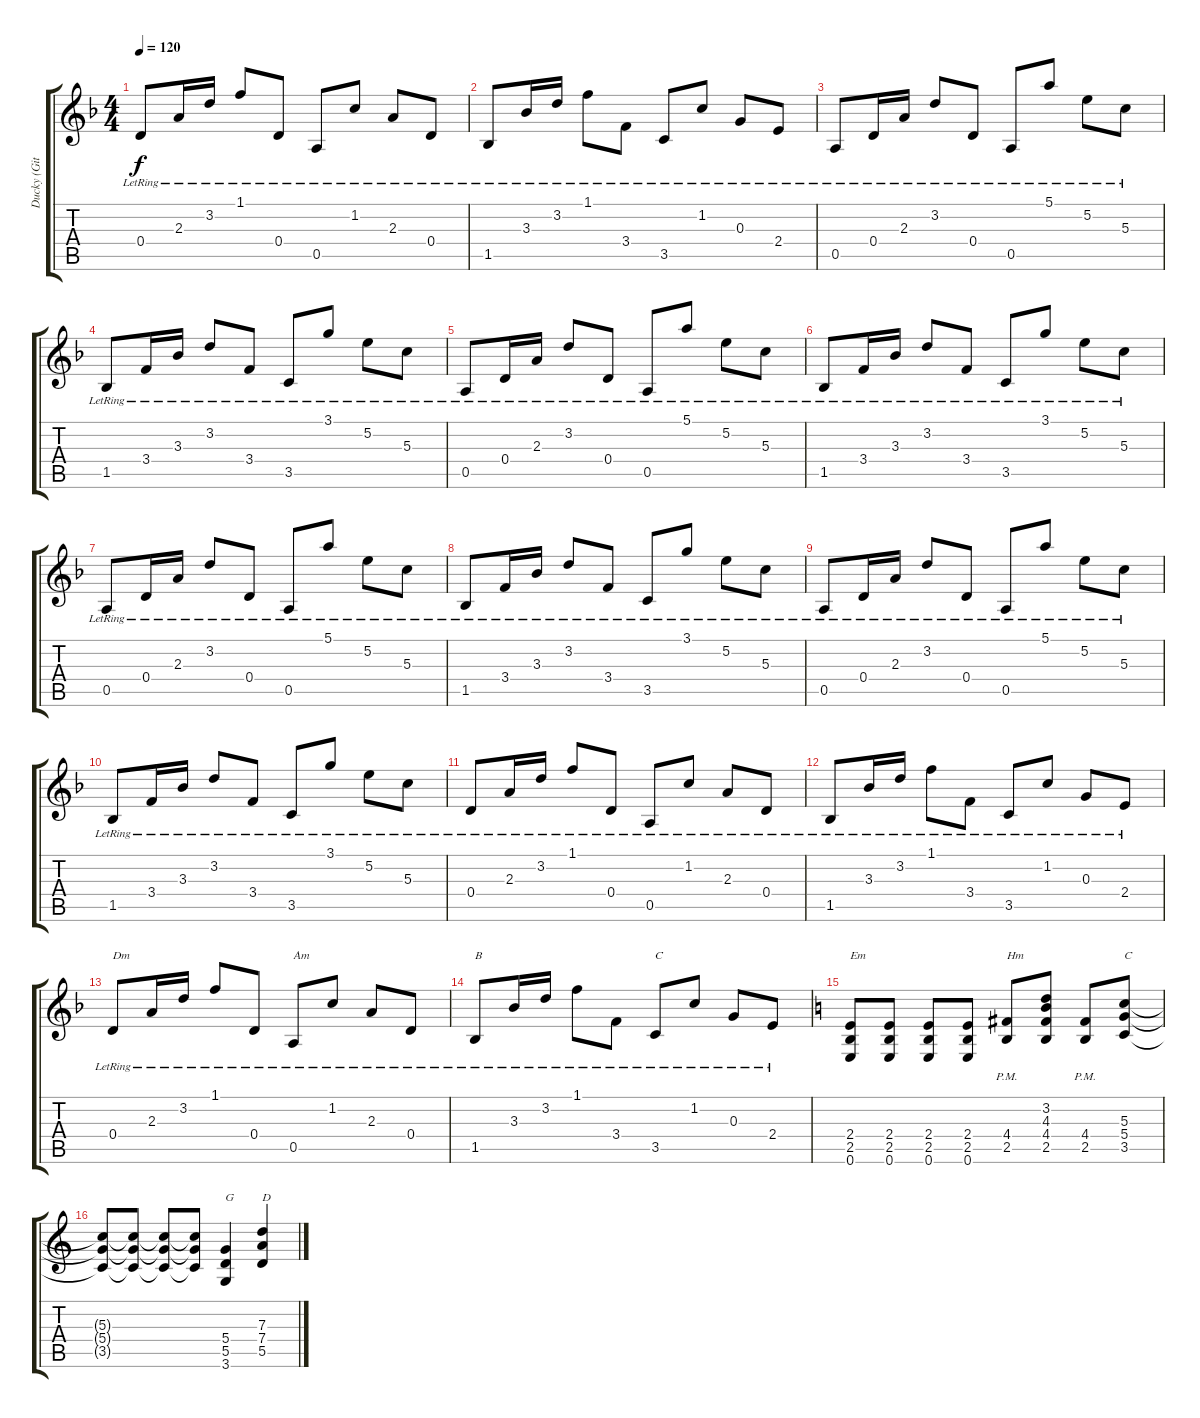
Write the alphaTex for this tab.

\track ("Ducky (Gitarre)" "Ducky (Git") {instrument acousticguitarsteel}
\staff {score tabs}
\tuning (E4 B3 G3 D3 A2 E2) {hide}
\ts (4 4)
\tempo 120
\clef g2
\ks f
0.4{lr}.8{dy f} 2.3{lr}.16 3.2{lr}.16 1.1{lr}.8 0.4{lr}.8 0.5{lr}.8 1.2{lr}.8 2.3{lr}.8 0.4{lr}.8 |
1.5{lr}.8 3.3{lr}.16 3.2{lr}.16 1.1{lr}.8 3.4{lr}.8 3.5{lr}.8 1.2{lr}.8 0.3{lr}.8 2.4{lr}.8 |
0.5{lr}.8 0.4{lr}.16 2.3{lr}.16 3.2{lr}.8 0.4{lr}.8 0.5{lr}.8 5.1{lr}.8 5.2{lr}.8 5.3{lr}.8 |
1.5{lr}.8 3.4{lr}.16 3.3{lr}.16 3.2{lr}.8 3.4{lr}.8 3.5{lr}.8 3.1{lr}.8 5.2{lr}.8 5.3{lr}.8 |
0.5{lr}.8 0.4{lr}.16 2.3{lr}.16 3.2{lr}.8 0.4{lr}.8 0.5{lr}.8 5.1{lr}.8 5.2{lr}.8 5.3{lr}.8 |
1.5{lr}.8 3.4{lr}.16 3.3{lr}.16 3.2{lr}.8 3.4{lr}.8 3.5{lr}.8 3.1{lr}.8 5.2{lr}.8 5.3{lr}.8 |
0.5{lr}.8 0.4{lr}.16 2.3{lr}.16 3.2{lr}.8 0.4{lr}.8 0.5{lr}.8 5.1{lr}.8 5.2{lr}.8 5.3{lr}.8 |
1.5{lr}.8 3.4{lr}.16 3.3{lr}.16 3.2{lr}.8 3.4{lr}.8 3.5{lr}.8 3.1{lr}.8 5.2{lr}.8 5.3{lr}.8 |
0.5{lr}.8 0.4{lr}.16 2.3{lr}.16 3.2{lr}.8 0.4{lr}.8 0.5{lr}.8 5.1{lr}.8 5.2{lr}.8 5.3{lr}.8 |
1.5{lr}.8 3.4{lr}.16 3.3{lr}.16 3.2{lr}.8 3.4{lr}.8 3.5{lr}.8 3.1{lr}.8 5.2{lr}.8 5.3{lr}.8 |
0.4{lr}.8 2.3{lr}.16 3.2{lr}.16 1.1{lr}.8 0.4{lr}.8 0.5{lr}.8 1.2{lr}.8 2.3{lr}.8 0.4{lr}.8 |
1.5{lr}.8 3.3{lr}.16 3.2{lr}.16 1.1{lr}.8 3.4{lr}.8 3.5{lr}.8 1.2{lr}.8 0.3{lr}.8 2.4{lr}.8 |
0.4{lr}.8{txt "Dm"} 2.3{lr}.16 3.2{lr}.16 1.1{lr}.8 0.4{lr}.8 0.5{lr}.8{txt "Am"} 1.2{lr}.8 2.3{lr}.8 0.4{lr}.8 |
1.5{lr}.8{txt "B"} 3.3{lr}.16 3.2{lr}.16 1.1{lr}.8 3.4{lr}.8 3.5{lr}.8{txt "C"} 1.2{lr}.8 0.3{lr}.8 2.4{lr}.8 |
\ks c
(2.4 2.5 0.6).8{txt "Em" instrument distortionguitar} (2.4 2.5 0.6).8 (2.4 2.5 0.6).8 (2.4 2.5 0.6).8 (4.4{pm} 2.5{pm}).8{txt "Hm"} (3.2 4.3 4.4 2.5).8 (4.4{pm} 2.5{pm}).8 (5.3 5.4 3.5).8{txt "C"} |
(5.3{t} 5.4{t} 3.5{t}).8 (5.3{t} 5.4{t} 3.5{t}).8 (5.3{t} 5.4{t} 3.5{t}).8 (5.3{t} 5.4{t} 3.5{t}).8 (5.4 5.5 3.6).4{txt "G"} (7.3 7.4 5.5).4{txt "D"}
